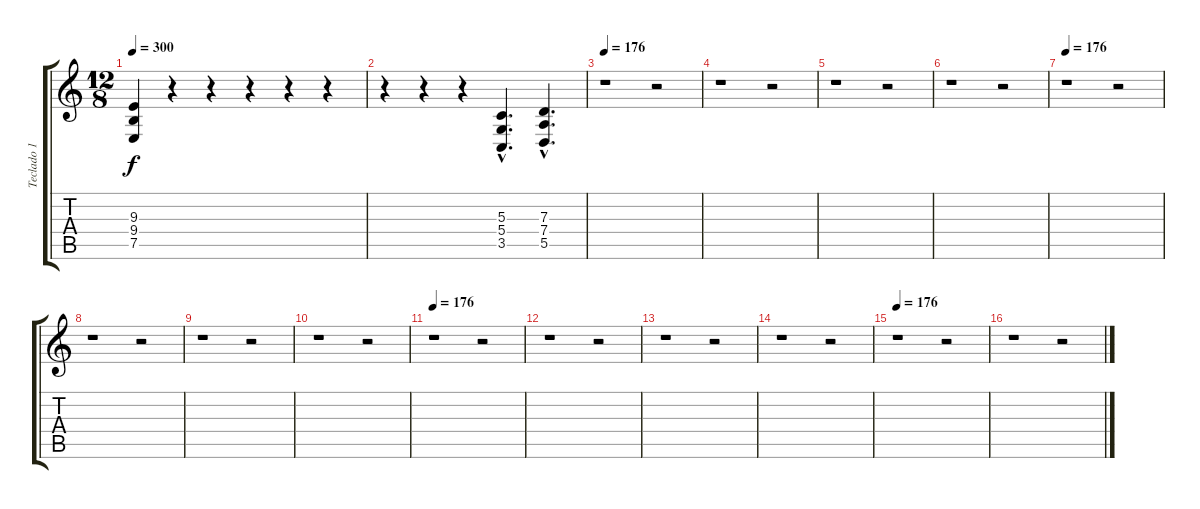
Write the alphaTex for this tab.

\track ("Teclado 1" "Teclado 1") {instrument orchestrahit}
\staff {score tabs}
\tuning (E4 B3 G3 D3 A2 E2) {hide}
\ts (12 8)
\tempo 300
\clef g2
\ks c
(9.3 9.4 7.5).4{dy f} r.4 r.4 r.4 r.4 r.4 |
r.4 r.4 r.4 (5.3{hac} 5.4{hac} 3.5{hac}).4{d} (7.3{hac} 7.4{hac} 5.5{hac}).4{d} |
\tempo 176
r.1 r.2 |
r.1 r.2 |
r.1 r.2 |
r.1 r.2 |
\tempo 176
r.1 r.2 |
r.1 r.2 |
r.1 r.2 |
r.1 r.2 |
\tempo 176
r.1 r.2 |
r.1 r.2 |
r.1 r.2 |
r.1 r.2 |
\tempo 176
r.1 r.2 |
r.1 r.2
